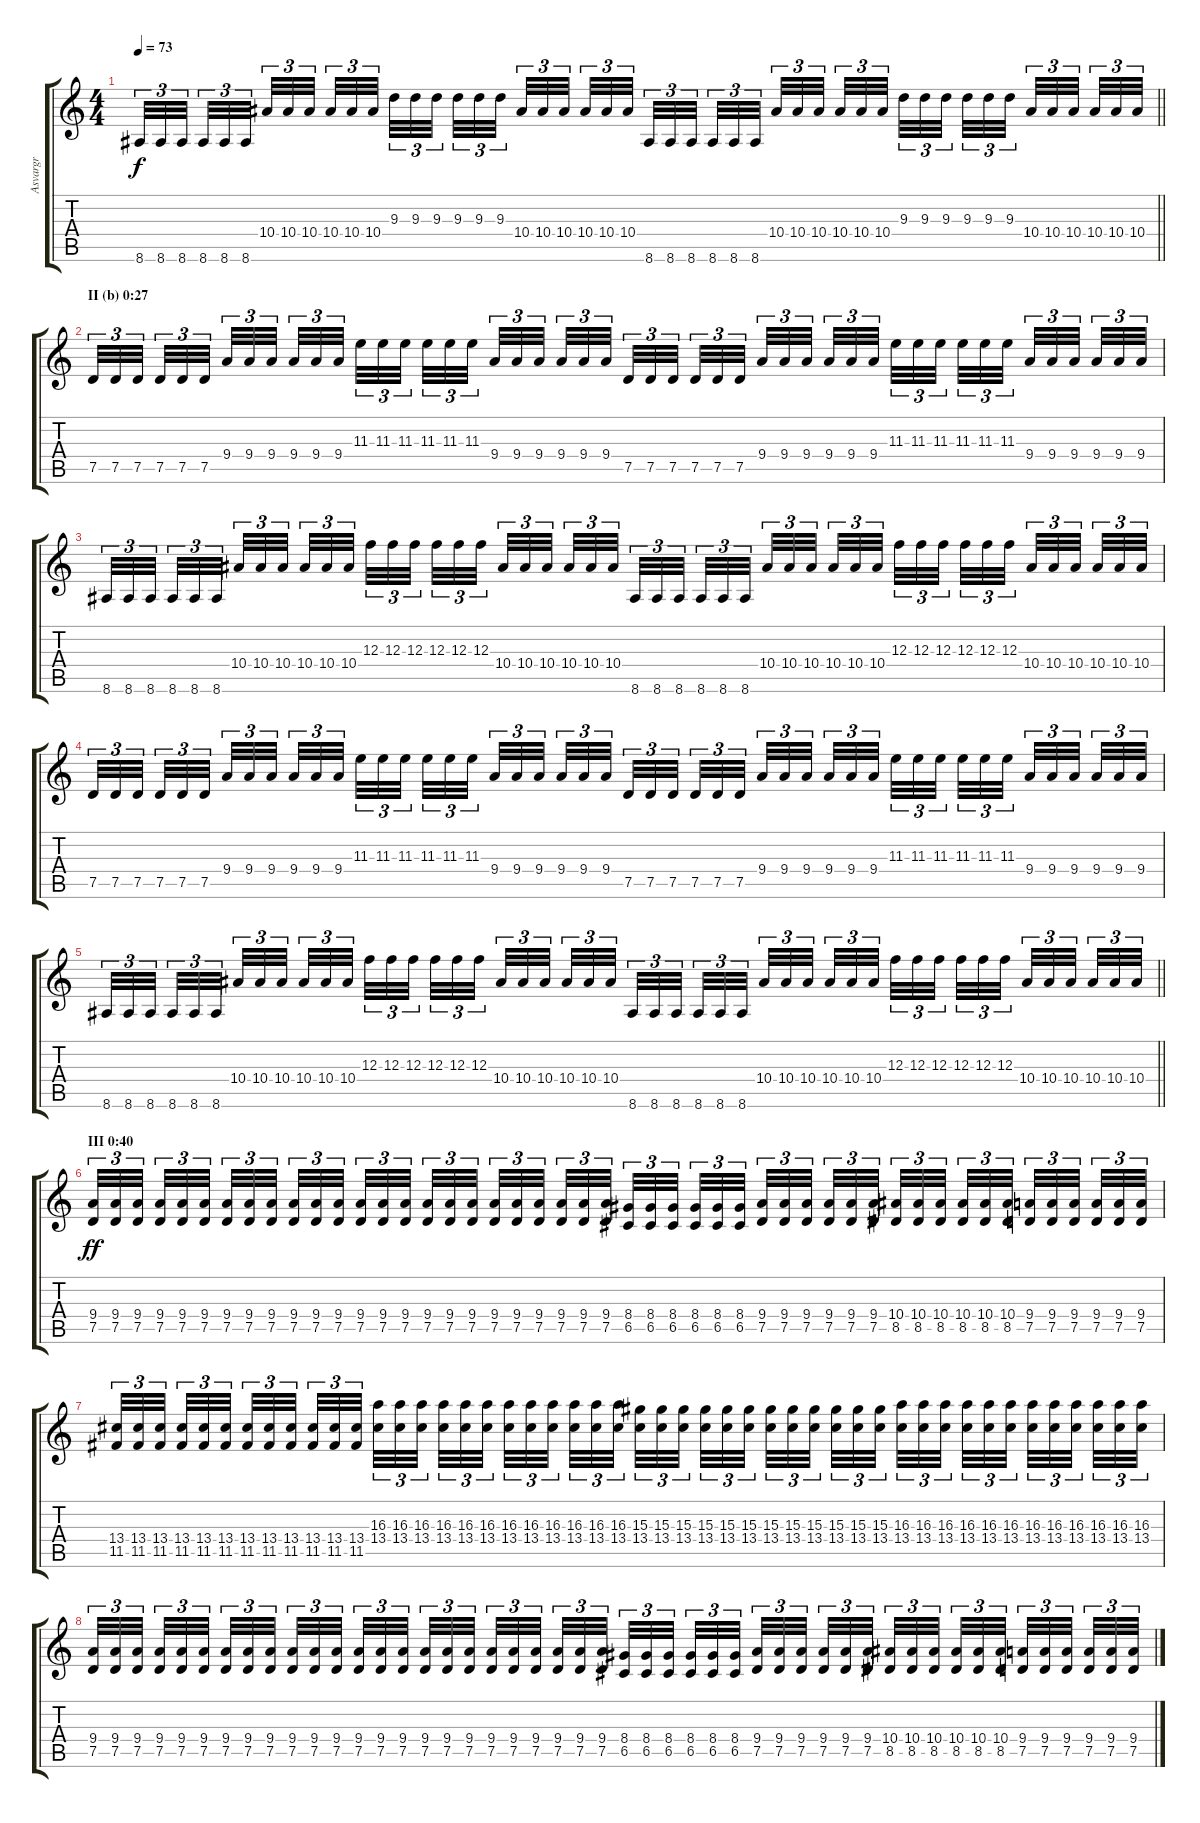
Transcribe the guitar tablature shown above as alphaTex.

\track ("Asvargr" "Asvargr") {instrument distortionguitar}
\staff {score tabs}
\tuning (D4 A3 F3 C3 G2 D2) {hide}
\ts (4 4)
\tempo 73
\clef g2
\barLineRight lightlight
\ks c
8.6.32{tu (3 2) dy f} 8.6.32{tu (3 2)} 8.6.32{tu (3 2) beam splitsecondary} 8.6.32{tu (3 2)} 8.6.32{tu (3 2)} 8.6.32{tu (3 2) beam splitsecondary} 10.4.32{tu (3 2)} 10.4.32{tu (3 2)} 10.4.32{tu (3 2) beam splitsecondary} 10.4.32{tu (3 2)} 10.4.32{tu (3 2)} 10.4.32{tu (3 2)} 9.3.32{tu (3 2)} 9.3.32{tu (3 2)} 9.3.32{tu (3 2) beam splitsecondary} 9.3.32{tu (3 2)} 9.3.32{tu (3 2)} 9.3.32{tu (3 2) beam splitsecondary} 10.4.32{tu (3 2)} 10.4.32{tu (3 2)} 10.4.32{tu (3 2) beam splitsecondary} 10.4.32{tu (3 2)} 10.4.32{tu (3 2)} 10.4.32{tu (3 2)} 8.6.32{tu (3 2)} 8.6.32{tu (3 2)} 8.6.32{tu (3 2) beam splitsecondary} 8.6.32{tu (3 2)} 8.6.32{tu (3 2)} 8.6.32{tu (3 2) beam splitsecondary} 10.4.32{tu (3 2)} 10.4.32{tu (3 2)} 10.4.32{tu (3 2) beam splitsecondary} 10.4.32{tu (3 2)} 10.4.32{tu (3 2)} 10.4.32{tu (3 2)} 9.3.32{tu (3 2)} 9.3.32{tu (3 2)} 9.3.32{tu (3 2) beam splitsecondary} 9.3.32{tu (3 2)} 9.3.32{tu (3 2)} 9.3.32{tu (3 2) beam splitsecondary} 10.4.32{tu (3 2)} 10.4.32{tu (3 2)} 10.4.32{tu (3 2) beam splitsecondary} 10.4.32{tu (3 2)} 10.4.32{tu (3 2)} 10.4.32{tu (3 2)} |
\section ("" "II (b) 0:27")
7.5.32{tu (3 2)} 7.5.32{tu (3 2)} 7.5.32{tu (3 2) beam splitsecondary} 7.5.32{tu (3 2)} 7.5.32{tu (3 2)} 7.5.32{tu (3 2) beam splitsecondary} 9.4.32{tu (3 2)} 9.4.32{tu (3 2)} 9.4.32{tu (3 2) beam splitsecondary} 9.4.32{tu (3 2)} 9.4.32{tu (3 2)} 9.4.32{tu (3 2)} 11.3.32{tu (3 2)} 11.3.32{tu (3 2)} 11.3.32{tu (3 2) beam splitsecondary} 11.3.32{tu (3 2)} 11.3.32{tu (3 2)} 11.3.32{tu (3 2) beam splitsecondary} 9.4.32{tu (3 2)} 9.4.32{tu (3 2)} 9.4.32{tu (3 2) beam splitsecondary} 9.4.32{tu (3 2)} 9.4.32{tu (3 2)} 9.4.32{tu (3 2)} 7.5.32{tu (3 2)} 7.5.32{tu (3 2)} 7.5.32{tu (3 2) beam splitsecondary} 7.5.32{tu (3 2)} 7.5.32{tu (3 2)} 7.5.32{tu (3 2) beam splitsecondary} 9.4.32{tu (3 2)} 9.4.32{tu (3 2)} 9.4.32{tu (3 2) beam splitsecondary} 9.4.32{tu (3 2)} 9.4.32{tu (3 2)} 9.4.32{tu (3 2)} 11.3.32{tu (3 2)} 11.3.32{tu (3 2)} 11.3.32{tu (3 2) beam splitsecondary} 11.3.32{tu (3 2)} 11.3.32{tu (3 2)} 11.3.32{tu (3 2) beam splitsecondary} 9.4.32{tu (3 2)} 9.4.32{tu (3 2)} 9.4.32{tu (3 2) beam splitsecondary} 9.4.32{tu (3 2)} 9.4.32{tu (3 2)} 9.4.32{tu (3 2)} |
8.6.32{tu (3 2)} 8.6.32{tu (3 2)} 8.6.32{tu (3 2) beam splitsecondary} 8.6.32{tu (3 2)} 8.6.32{tu (3 2)} 8.6.32{tu (3 2) beam splitsecondary} 10.4.32{tu (3 2)} 10.4.32{tu (3 2)} 10.4.32{tu (3 2) beam splitsecondary} 10.4.32{tu (3 2)} 10.4.32{tu (3 2)} 10.4.32{tu (3 2)} 12.3.32{tu (3 2)} 12.3.32{tu (3 2)} 12.3.32{tu (3 2) beam splitsecondary} 12.3.32{tu (3 2)} 12.3.32{tu (3 2)} 12.3.32{tu (3 2) beam splitsecondary} 10.4.32{tu (3 2)} 10.4.32{tu (3 2)} 10.4.32{tu (3 2) beam splitsecondary} 10.4.32{tu (3 2)} 10.4.32{tu (3 2)} 10.4.32{tu (3 2)} 8.6.32{tu (3 2)} 8.6.32{tu (3 2)} 8.6.32{tu (3 2) beam splitsecondary} 8.6.32{tu (3 2)} 8.6.32{tu (3 2)} 8.6.32{tu (3 2) beam splitsecondary} 10.4.32{tu (3 2)} 10.4.32{tu (3 2)} 10.4.32{tu (3 2) beam splitsecondary} 10.4.32{tu (3 2)} 10.4.32{tu (3 2)} 10.4.32{tu (3 2)} 12.3.32{tu (3 2)} 12.3.32{tu (3 2)} 12.3.32{tu (3 2) beam splitsecondary} 12.3.32{tu (3 2)} 12.3.32{tu (3 2)} 12.3.32{tu (3 2) beam splitsecondary} 10.4.32{tu (3 2)} 10.4.32{tu (3 2)} 10.4.32{tu (3 2) beam splitsecondary} 10.4.32{tu (3 2)} 10.4.32{tu (3 2)} 10.4.32{tu (3 2)} |
7.5.32{tu (3 2)} 7.5.32{tu (3 2)} 7.5.32{tu (3 2) beam splitsecondary} 7.5.32{tu (3 2)} 7.5.32{tu (3 2)} 7.5.32{tu (3 2) beam splitsecondary} 9.4.32{tu (3 2)} 9.4.32{tu (3 2)} 9.4.32{tu (3 2) beam splitsecondary} 9.4.32{tu (3 2)} 9.4.32{tu (3 2)} 9.4.32{tu (3 2)} 11.3.32{tu (3 2)} 11.3.32{tu (3 2)} 11.3.32{tu (3 2) beam splitsecondary} 11.3.32{tu (3 2)} 11.3.32{tu (3 2)} 11.3.32{tu (3 2) beam splitsecondary} 9.4.32{tu (3 2)} 9.4.32{tu (3 2)} 9.4.32{tu (3 2) beam splitsecondary} 9.4.32{tu (3 2)} 9.4.32{tu (3 2)} 9.4.32{tu (3 2)} 7.5.32{tu (3 2)} 7.5.32{tu (3 2)} 7.5.32{tu (3 2) beam splitsecondary} 7.5.32{tu (3 2)} 7.5.32{tu (3 2)} 7.5.32{tu (3 2) beam splitsecondary} 9.4.32{tu (3 2)} 9.4.32{tu (3 2)} 9.4.32{tu (3 2) beam splitsecondary} 9.4.32{tu (3 2)} 9.4.32{tu (3 2)} 9.4.32{tu (3 2)} 11.3.32{tu (3 2)} 11.3.32{tu (3 2)} 11.3.32{tu (3 2) beam splitsecondary} 11.3.32{tu (3 2)} 11.3.32{tu (3 2)} 11.3.32{tu (3 2) beam splitsecondary} 9.4.32{tu (3 2)} 9.4.32{tu (3 2)} 9.4.32{tu (3 2) beam splitsecondary} 9.4.32{tu (3 2)} 9.4.32{tu (3 2)} 9.4.32{tu (3 2)} |
\barLineRight lightlight
8.6.32{tu (3 2)} 8.6.32{tu (3 2)} 8.6.32{tu (3 2) beam splitsecondary} 8.6.32{tu (3 2)} 8.6.32{tu (3 2)} 8.6.32{tu (3 2) beam splitsecondary} 10.4.32{tu (3 2)} 10.4.32{tu (3 2)} 10.4.32{tu (3 2) beam splitsecondary} 10.4.32{tu (3 2)} 10.4.32{tu (3 2)} 10.4.32{tu (3 2)} 12.3.32{tu (3 2)} 12.3.32{tu (3 2)} 12.3.32{tu (3 2) beam splitsecondary} 12.3.32{tu (3 2)} 12.3.32{tu (3 2)} 12.3.32{tu (3 2) beam splitsecondary} 10.4.32{tu (3 2)} 10.4.32{tu (3 2)} 10.4.32{tu (3 2) beam splitsecondary} 10.4.32{tu (3 2)} 10.4.32{tu (3 2)} 10.4.32{tu (3 2)} 8.6.32{tu (3 2)} 8.6.32{tu (3 2)} 8.6.32{tu (3 2) beam splitsecondary} 8.6.32{tu (3 2)} 8.6.32{tu (3 2)} 8.6.32{tu (3 2) beam splitsecondary} 10.4.32{tu (3 2)} 10.4.32{tu (3 2)} 10.4.32{tu (3 2) beam splitsecondary} 10.4.32{tu (3 2)} 10.4.32{tu (3 2)} 10.4.32{tu (3 2)} 12.3.32{tu (3 2)} 12.3.32{tu (3 2)} 12.3.32{tu (3 2) beam splitsecondary} 12.3.32{tu (3 2)} 12.3.32{tu (3 2)} 12.3.32{tu (3 2) beam splitsecondary} 10.4.32{tu (3 2)} 10.4.32{tu (3 2)} 10.4.32{tu (3 2) beam splitsecondary} 10.4.32{tu (3 2)} 10.4.32{tu (3 2)} 10.4.32{tu (3 2)} |
\section ("" "III 0:40")
(9.4 7.5).32{tu (3 2) dy ff} (9.4 7.5).32{tu (3 2)} (9.4 7.5).32{tu (3 2) beam splitsecondary} (9.4 7.5).32{tu (3 2)} (9.4 7.5).32{tu (3 2)} (9.4 7.5).32{tu (3 2) beam splitsecondary} (9.4 7.5).32{tu (3 2)} (9.4 7.5).32{tu (3 2)} (9.4 7.5).32{tu (3 2) beam splitsecondary} (9.4 7.5).32{tu (3 2)} (9.4 7.5).32{tu (3 2)} (9.4 7.5).32{tu (3 2)} (9.4 7.5).32{tu (3 2)} (9.4 7.5).32{tu (3 2)} (9.4 7.5).32{tu (3 2) beam splitsecondary} (9.4 7.5).32{tu (3 2)} (9.4 7.5).32{tu (3 2)} (9.4 7.5).32{tu (3 2) beam splitsecondary} (9.4 7.5).32{tu (3 2)} (9.4 7.5).32{tu (3 2)} (9.4 7.5).32{tu (3 2) beam splitsecondary} (9.4 7.5).32{tu (3 2)} (9.4 7.5).32{tu (3 2)} (9.4 7.5).32{tu (3 2)} (8.4 6.5).32{tu (3 2)} (8.4 6.5).32{tu (3 2)} (8.4 6.5).32{tu (3 2) beam splitsecondary} (8.4 6.5).32{tu (3 2)} (8.4 6.5).32{tu (3 2)} (8.4 6.5).32{tu (3 2) beam splitsecondary} (9.4 7.5).32{tu (3 2)} (9.4 7.5).32{tu (3 2)} (9.4 7.5).32{tu (3 2) beam splitsecondary} (9.4 7.5).32{tu (3 2)} (9.4 7.5).32{tu (3 2)} (9.4 7.5).32{tu (3 2)} (10.4 8.5).32{tu (3 2)} (10.4 8.5).32{tu (3 2)} (10.4 8.5).32{tu (3 2) beam splitsecondary} (10.4 8.5).32{tu (3 2)} (10.4 8.5).32{tu (3 2)} (10.4 8.5).32{tu (3 2) beam splitsecondary} (9.4 7.5).32{tu (3 2)} (9.4 7.5).32{tu (3 2)} (9.4 7.5).32{tu (3 2) beam splitsecondary} (9.4 7.5).32{tu (3 2)} (9.4 7.5).32{tu (3 2)} (9.4 7.5).32{tu (3 2)} |
(13.4 11.5).32{tu (3 2)} (13.4 11.5).32{tu (3 2)} (13.4 11.5).32{tu (3 2) beam splitsecondary} (13.4 11.5).32{tu (3 2)} (13.4 11.5).32{tu (3 2)} (13.4 11.5).32{tu (3 2) beam splitsecondary} (13.4 11.5).32{tu (3 2)} (13.4 11.5).32{tu (3 2)} (13.4 11.5).32{tu (3 2) beam splitsecondary} (13.4 11.5).32{tu (3 2)} (13.4 11.5).32{tu (3 2)} (13.4 11.5).32{tu (3 2)} (16.3 13.4).32{tu (3 2)} (16.3 13.4).32{tu (3 2)} (16.3 13.4).32{tu (3 2) beam splitsecondary} (16.3 13.4).32{tu (3 2)} (16.3 13.4).32{tu (3 2)} (16.3 13.4).32{tu (3 2) beam splitsecondary} (16.3 13.4).32{tu (3 2)} (16.3 13.4).32{tu (3 2)} (16.3 13.4).32{tu (3 2) beam splitsecondary} (16.3 13.4).32{tu (3 2)} (16.3 13.4).32{tu (3 2)} (16.3 13.4).32{tu (3 2)} (15.3 13.4).32{tu (3 2)} (15.3 13.4).32{tu (3 2)} (15.3 13.4).32{tu (3 2) beam splitsecondary} (15.3 13.4).32{tu (3 2)} (15.3 13.4).32{tu (3 2)} (15.3 13.4).32{tu (3 2) beam splitsecondary} (15.3 13.4).32{tu (3 2)} (15.3 13.4).32{tu (3 2)} (15.3 13.4).32{tu (3 2) beam splitsecondary} (15.3 13.4).32{tu (3 2)} (15.3 13.4).32{tu (3 2)} (15.3 13.4).32{tu (3 2)} (16.3 13.4).32{tu (3 2)} (16.3 13.4).32{tu (3 2)} (16.3 13.4).32{tu (3 2) beam splitsecondary} (16.3 13.4).32{tu (3 2)} (16.3 13.4).32{tu (3 2)} (16.3 13.4).32{tu (3 2) beam splitsecondary} (16.3 13.4).32{tu (3 2)} (16.3 13.4).32{tu (3 2)} (16.3 13.4).32{tu (3 2) beam splitsecondary} (16.3 13.4).32{tu (3 2)} (16.3 13.4).32{tu (3 2)} (16.3 13.4).32{tu (3 2)} |
(9.4 7.5).32{tu (3 2)} (9.4 7.5).32{tu (3 2)} (9.4 7.5).32{tu (3 2) beam splitsecondary} (9.4 7.5).32{tu (3 2)} (9.4 7.5).32{tu (3 2)} (9.4 7.5).32{tu (3 2) beam splitsecondary} (9.4 7.5).32{tu (3 2)} (9.4 7.5).32{tu (3 2)} (9.4 7.5).32{tu (3 2) beam splitsecondary} (9.4 7.5).32{tu (3 2)} (9.4 7.5).32{tu (3 2)} (9.4 7.5).32{tu (3 2)} (9.4 7.5).32{tu (3 2)} (9.4 7.5).32{tu (3 2)} (9.4 7.5).32{tu (3 2) beam splitsecondary} (9.4 7.5).32{tu (3 2)} (9.4 7.5).32{tu (3 2)} (9.4 7.5).32{tu (3 2) beam splitsecondary} (9.4 7.5).32{tu (3 2)} (9.4 7.5).32{tu (3 2)} (9.4 7.5).32{tu (3 2) beam splitsecondary} (9.4 7.5).32{tu (3 2)} (9.4 7.5).32{tu (3 2)} (9.4 7.5).32{tu (3 2)} (8.4 6.5).32{tu (3 2)} (8.4 6.5).32{tu (3 2)} (8.4 6.5).32{tu (3 2) beam splitsecondary} (8.4 6.5).32{tu (3 2)} (8.4 6.5).32{tu (3 2)} (8.4 6.5).32{tu (3 2) beam splitsecondary} (9.4 7.5).32{tu (3 2)} (9.4 7.5).32{tu (3 2)} (9.4 7.5).32{tu (3 2) beam splitsecondary} (9.4 7.5).32{tu (3 2)} (9.4 7.5).32{tu (3 2)} (9.4 7.5).32{tu (3 2)} (10.4 8.5).32{tu (3 2)} (10.4 8.5).32{tu (3 2)} (10.4 8.5).32{tu (3 2) beam splitsecondary} (10.4 8.5).32{tu (3 2)} (10.4 8.5).32{tu (3 2)} (10.4 8.5).32{tu (3 2) beam splitsecondary} (9.4 7.5).32{tu (3 2)} (9.4 7.5).32{tu (3 2)} (9.4 7.5).32{tu (3 2) beam splitsecondary} (9.4 7.5).32{tu (3 2)} (9.4 7.5).32{tu (3 2)} (9.4 7.5).32{tu (3 2)}
